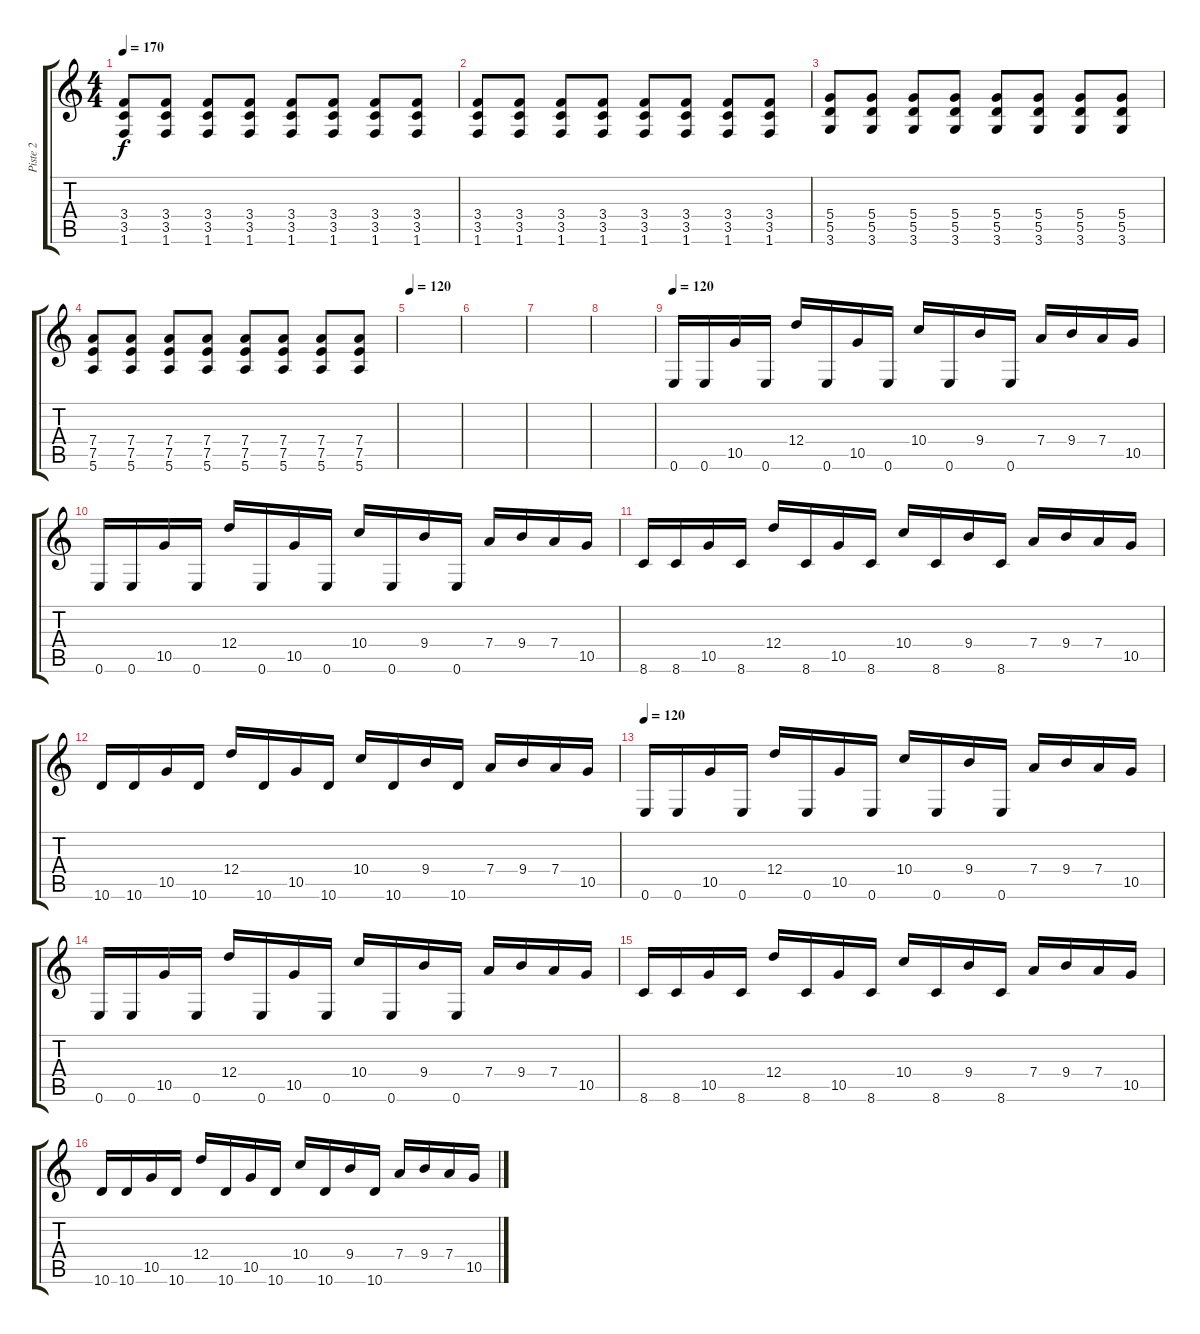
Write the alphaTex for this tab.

\track ("Piste 2" "Piste 2") {instrument distortionguitar}
\staff {score tabs}
\tuning (E4 B3 G3 D3 A2 E2) {hide}
\ts (4 4)
\tempo 170
\clef g2
\ks c
(3.4 3.5 1.6).8{dy f} (3.4 3.5 1.6).8 (3.4 3.5 1.6).8 (3.4 3.5 1.6).8 (3.4 3.5 1.6).8 (3.4 3.5 1.6).8 (3.4 3.5 1.6).8 (3.4 3.5 1.6).8 |
(3.4 3.5 1.6).8 (3.4 3.5 1.6).8 (3.4 3.5 1.6).8 (3.4 3.5 1.6).8 (3.4 3.5 1.6).8 (3.4 3.5 1.6).8 (3.4 3.5 1.6).8 (3.4 3.5 1.6).8 |
(5.4 5.5 3.6).8 (5.4 5.5 3.6).8 (5.4 5.5 3.6).8 (5.4 5.5 3.6).8 (5.4 5.5 3.6).8 (5.4 5.5 3.6).8 (5.4 5.5 3.6).8 (5.4 5.5 3.6).8 |
(7.4 7.5 5.6).8 (7.4 7.5 5.6).8 (7.4 7.5 5.6).8 (7.4 7.5 5.6).8 (7.4 7.5 5.6).8 (7.4 7.5 5.6).8 (7.4 7.5 5.6).8 (7.4 7.5 5.6).8 |
\tempo 120
|
|
|
|
\tempo 120
0.6.16 0.6.16 10.5.16 0.6.16 12.4.16 0.6.16 10.5.16 0.6.16 10.4.16 0.6.16 9.4.16 0.6.16 7.4.16 9.4.16 7.4.16 10.5.16 |
0.6.16 0.6.16 10.5.16 0.6.16 12.4.16 0.6.16 10.5.16 0.6.16 10.4.16 0.6.16 9.4.16 0.6.16 7.4.16 9.4.16 7.4.16 10.5.16 |
8.6.16 8.6.16 10.5.16 8.6.16 12.4.16 8.6.16 10.5.16 8.6.16 10.4.16 8.6.16 9.4.16 8.6.16 7.4.16 9.4.16 7.4.16 10.5.16 |
10.6.16 10.6.16 10.5.16 10.6.16 12.4.16 10.6.16 10.5.16 10.6.16 10.4.16 10.6.16 9.4.16 10.6.16 7.4.16 9.4.16 7.4.16 10.5.16 |
\tempo 120
0.6.16 0.6.16 10.5.16 0.6.16 12.4.16 0.6.16 10.5.16 0.6.16 10.4.16 0.6.16 9.4.16 0.6.16 7.4.16 9.4.16 7.4.16 10.5.16 |
0.6.16 0.6.16 10.5.16 0.6.16 12.4.16 0.6.16 10.5.16 0.6.16 10.4.16 0.6.16 9.4.16 0.6.16 7.4.16 9.4.16 7.4.16 10.5.16 |
8.6.16 8.6.16 10.5.16 8.6.16 12.4.16 8.6.16 10.5.16 8.6.16 10.4.16 8.6.16 9.4.16 8.6.16 7.4.16 9.4.16 7.4.16 10.5.16 |
10.6.16 10.6.16 10.5.16 10.6.16 12.4.16 10.6.16 10.5.16 10.6.16 10.4.16 10.6.16 9.4.16 10.6.16 7.4.16 9.4.16 7.4.16 10.5.16
